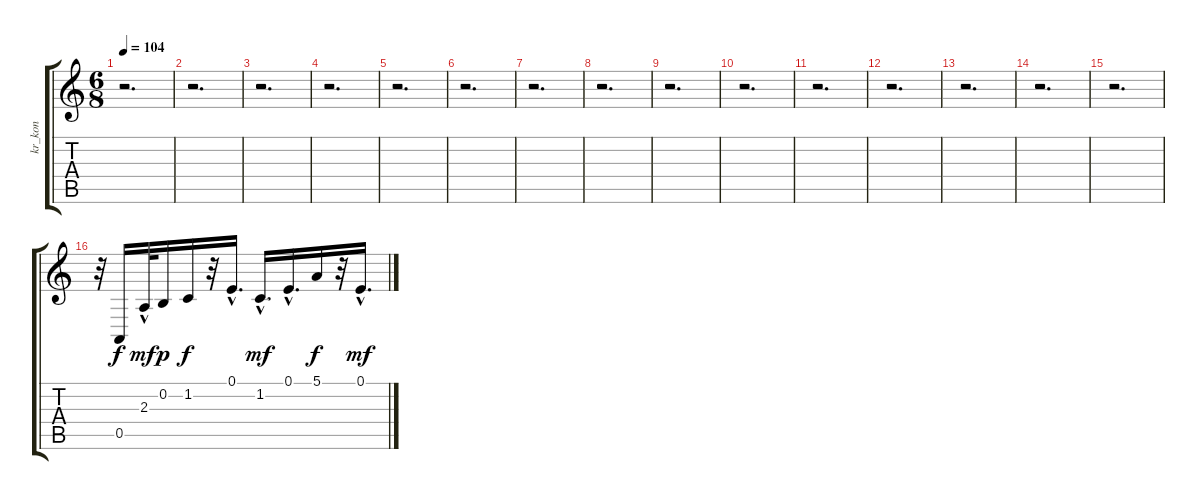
\track ("kr_kon" "kr_kon") {instrument electricpiano1}
\staff {score tabs}
\tuning (E4 B3 G3 D3 A2 E2) {hide}
\ts (6 8)
\tempo 104
\clef g2
\ks c
r.2{d dy f} |
r.2{d} |
r.2{d} |
r.2{d} |
r.2{d} |
r.2{d} |
r.2{d} |
r.2{d} |
r.2{d} |
r.2{d} |
r.2{d} |
r.2{d} |
r.2{d} |
r.2{d} |
r.2{d} |
r.32 0.5.16 2.3{hac}.32{dy mf} 0.2.16{dy p} 1.2.16{dy f} r.32 0.1{hac}.16{d} 1.2{hac}.16{d dy mf} 0.1{hac}.16{d} 5.1.16{dy f} r.32 0.1{hac}.16{d dy mf}
